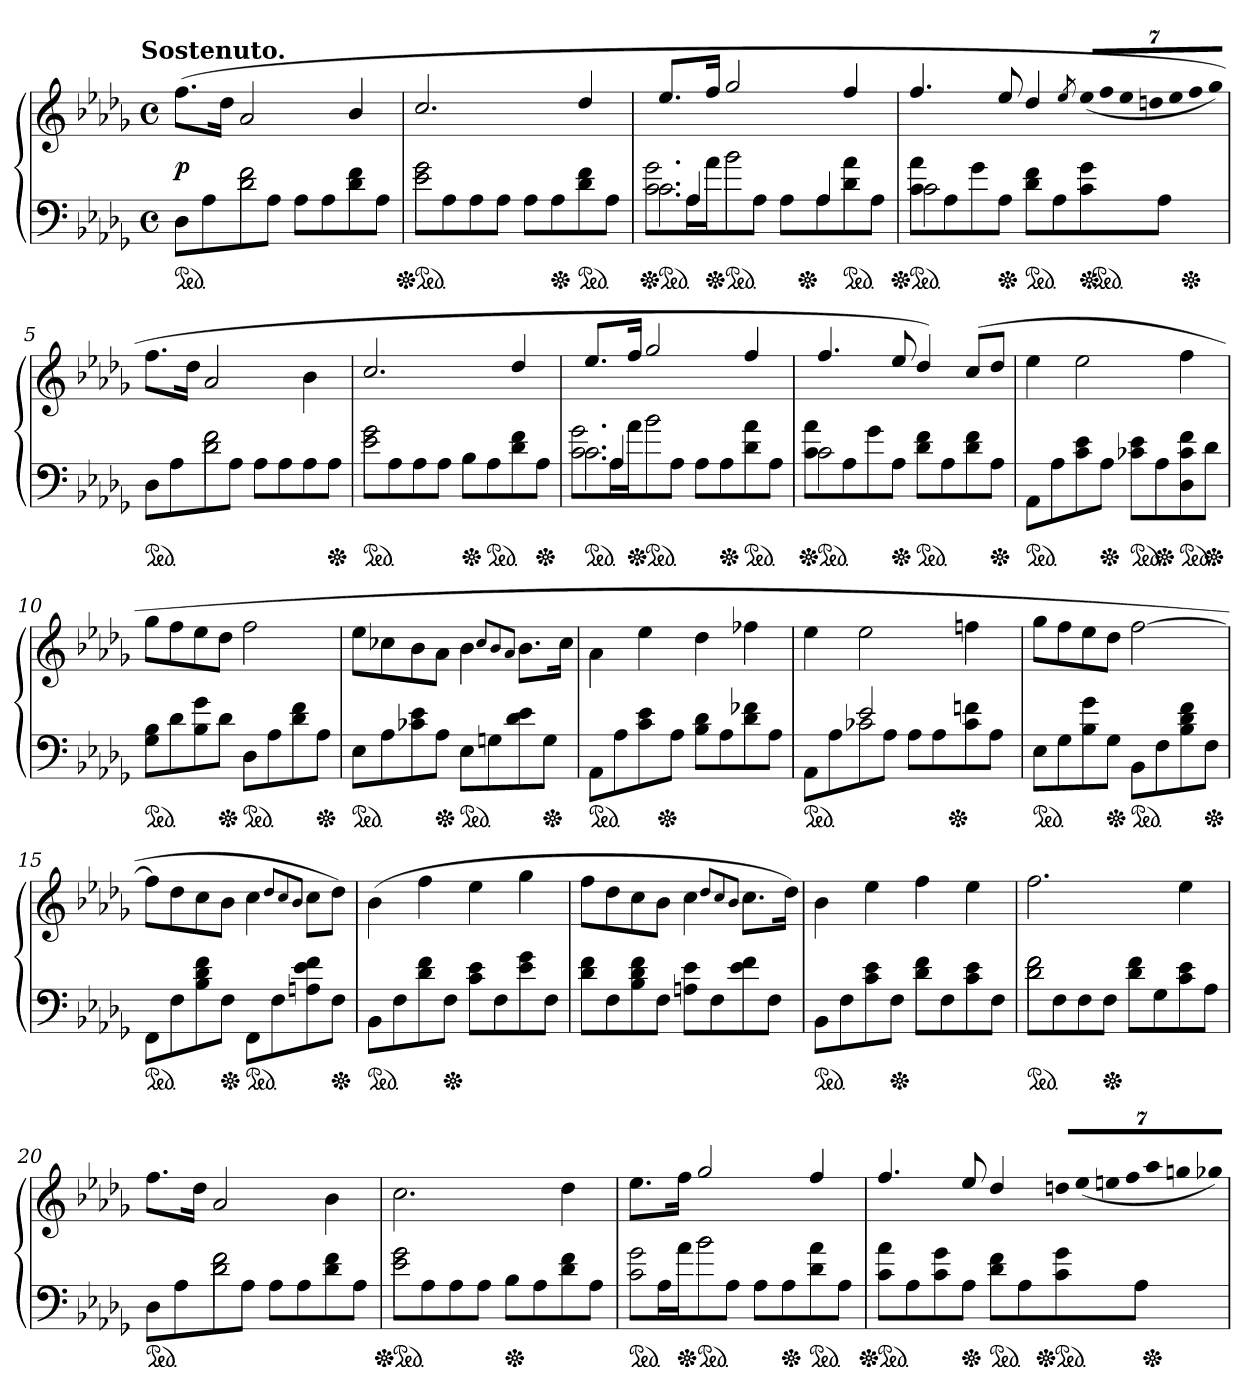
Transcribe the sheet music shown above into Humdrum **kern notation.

**kern	**kern	**dynam
*part1	*part1	*part1
*staff2	*staff1	*staff1/2
*clefF4	*clefG2	*
*k[b-e-a-d-g-]	*k[b-e-a-d-g-]	*
*D-:	*D-:	*
!!LO:TX:omd:t=Sostenuto.
*M4/4	*M4/4	*
*met(c)	*met(c)	*
*MM80	*MM80	*
=1	=1	=1
*^	*	*
*ped	*	*	*
4ryy	8D-L	(>8.ff\L	p
.	8A-	.	.
.	.	16dd-\Jk	.
!	!LO:N:vis=2	!	!
2d-\ 2f\	8d- 8f	2a-/	.
.	8A-J	.	.
.	8A-L	.	.
.	8A-	.	.
4ryy	8d- 8f	4b-/	.
.	8A-J	.	.
=2	=2	=2	=2
!	!LO:N:vis=2	!	!
*Xped	*	*	*
*ped	*	*	*
2e-\ 2g-\	8e-\ 8g-\	2.cc/	.
.	8A-	.	.
.	8A-	.	.
.	8A-J	.	.
2ryy	8A-L	.	.
*Xped	*	*	*
.	8A-	.	.
*ped	*	*	*
.	8d-\ 8f\	4dd-/	.
.	8A-J	.	.
=3	=3	=3	=3
*^	*^	*	*
!	!	!	!LO:N:vis=2.	!	!
*	*	*	*	*^	*
*Xped	*	*	*	*	*	*
*ped	*	*	*	*	*	*
8ryy	4ryy	2.c\	8c\ 8g-\	8.ee-/L	2ryy	.
4A-	.	.	16A-\	.	.	.
*Xped	*	*	*	*	*	*
.	.	.	16a-\	16ff/Jk	.	.
!	!	!	!LO:N:vis=2	!	!	!
*ped	*	*	*	*	*	*
.	2b-\	.	8b-\	2gg-/	.	.
4ryy	.	.	8A-\J	.	.	.
.	.	.	8A-\L	.	16ryy	.
*Xped	*	*	*	*	*	*
.	.	.	.	.	4..ryy	.
4A-	.	.	8A-\	.	.	.
*ped	*	*	*	*	*	*
.	4ryy	4ryy	8d-\ 8a-\	4ff/	.	.
8ryy	.	.	8A-\J	.	.	.
=4	=4	=4	=4	=4	=4	=4
!LO:N:vis=2	!	!	!	!	!	!
*	*v	*v	*v	*	*	*
*	*	*v	*v	*
*Xped	*	*	*
*ped	*	*	*
8c\ 8a-\	2c\	4.ff/	.
8A-\	.	.	.
8g-\	.	.	.
*Xped	*	*	*
8A-\J	.	8ee-/	.
*ped	*	*	*
8d-\ 8f\L	2rcyy	4dd-/	.
8A-\	.	.	.
.	.	8qee-/	.
!	!	!LO:N:vis=8	!
*Xped	*	*	*
8c\ 8g-\	.	(<28ee-/L	.
!	!	!LO:N:vis=8	!
*ped	*	*	*
.	.	28ff/	.
!	!	!LO:N:vis=8	!
.	.	28ee-/	.
!	!	!LO:N:vis=8	!
.	.	28ddn/	.
8A-\J	.	.	.
!	!	!LO:N:vis=8	!
.	.	28ee-/	.
!	!	!LO:N:vis=8	!
*Xped	*	*	*
.	.	28ff/	.
!	!	!LO:N:vis=8	!
.	.	28gg-/J)	.
=5	=5	=5	=5
*ped	*	*	*
4reyy	8D-L	8.ff\L	.
.	8A-	.	.
.	.	16dd-\Jk	.
!	!LO:N:vis=2	!	!
2d-\ 2f\	8d- 8f	2a-	.
.	8A-J	.	.
.	8A-L	.	.
.	8A-	.	.
4ryy	8A-	4b-\	.
*Xped	*	*	*
.	8A-J	.	.
=6	=6	=6	=6
!	!LO:N:vis=2	!	!
*ped	*	*	*
2e-\ 2g-\	8e-\ 8g-\	2.cc/	.
.	8A-	.	.
.	8A-	.	.
.	8A-J	.	.
*Xped	*	*	*
2ryy	8B-L	.	.
*ped	*	*	*
.	8A-	.	.
.	8d-\ 8f\	4dd-/	.
*Xped	*	*	*
.	8A-J	.	.
=7	=7	=7	=7
*^	*^	*	*
!	!	!	!LO:N:vis=2.	!	!
*ped	*	*	*	*	*
8ryy	4ryy	2.c\	8c\ 8g-\	8.ee-/L	.
4A-	.	.	16A-\	.	.
*Xped	*	*	*	*	*
.	.	.	16a-\	16ff/Jk	.
!	!	!	!LO:N:vis=2	!	!
*ped	*	*	*	*	*
.	2b-\	.	8b-\	2gg-/	.
4ryy	.	.	8A-\J	.	.
.	.	.	8A-\L	.	.
*Xped	*	*	*	*	*
4ryy	.	.	8A-\	.	.
*ped	*	*	*	*	*
.	4ryy	4ryy	8d-\ 8a-\	4ff/	.
8ryy	.	.	8A-\J	.	.
=8	=8	=8	=8	=8	=8
!	!LO:N:vis=2	!	!	!	!
*	*v	*v	*v	*	*
*Xped	*	*	*
*ped	*	*	*
2c\	8c\ 8a-\	4.ff/	.
.	8A-	.	.
.	8g-\	.	.
*Xped	*	*	*
.	8A-J	8ee-/	.
*ped	*	*	*
2rbyy	8d- 8fL	4dd-/)	.
.	8A-	.	.
.	8d- 8f	(>8cc/L	.
*Xped	*	*	*
.	8A-J	8dd-/J	.
*v	*v	*	*
=9	=9	=9
*ped	*	*
8AA-L	4ee-	.
8A-	.	.
8c 8e-	2ee-	.
*Xped	*	*
8A-J	.	.
*ped	*	*
8c-X 8e-L	.	.
*Xped	*	*
8A-	.	.
*ped	*	*
8D- 8c- 8f	4ff	.
*Xped	*	*
8d-J	.	.
=10	=10	=10
*ped	*	*
8G- 8B-L	8gg-L	.
8d-	8ff	.
8B- 8g-	8ee-	.
*Xped	*	*
8d-J	8dd-J	.
*ped	*	*
8D-L	2ff	.
8A-	.	.
8d- 8f	.	.
*Xped	*	*
8A-J	.	.
=11	=11	=11
*ped	*	*
8E-L	8ee-L	.
8A-	8cc-X	.
8c-X 8e-	8b-	.
*Xped	*	*
8A-J	8a-J	.
*ped	*	*
8E-L	4b-	.
8Gn	.	.
.	8qqcc-/L	.
.	8qqb-/	.
.	8qqa-/J	.
8d- 8e-	8.b-L	.
*Xped	*	*
8GJ	.	.
.	16cc-Jk	.
=12	=12	=12
*ped	*	*
*	*^	*
8AA-L	4a-\	3ryy	.
8A-	.	.	.
8c 8e-	4ee-	.	.
*Xped	*	*	*
.	.	3%2ryy	.
8A-J	.	.	.
8B- 8d-L	4dd-	.	.
8A-	.	.	.
8d- 8f-X	4ff-X	.	.
8A-J	.	.	.
=13	=13	=13	=13
*^	*	*	*
*ped	*	*	*	*
4rgyy	8AA-L	4ee-	2ryy	.
.	8A-	.	.	.
!	!LO:N:vis=2	!	!	!
2e-	8c-X	2ee-\	.	.
.	8A-J	.	.	.
.	8A-L	.	8.ryy	.
.	8A-	.	.	.
*Xped	*	*	*	*
.	.	.	4ryy	.
4rbyy	8c- 8fn	4ffn	.	.
.	8A-J	.	.	.
.	.	.	16ryy	.
*v	*v	*	*	*
*	*v	*v	*
=14	=14	=14
*ped	*	*
8E-L	8gg-L	.
8G-	8ff	.
8B- 8g-	8ee-	.
*Xped	*	*
8G-J	8dd-J	.
*ped	*	*
8BB-L	[2ff	.
8F	.	.
8B- 8d- 8f	.	.
*Xped	*	*
8FJ	.	.
=15	=15	=15
*ped	*	*
8FFL	8ffL]	.
8F	8dd-	.
8B- 8d- 8f	8cc	.
*Xped	*	*
8FJ	8b-J	.
*ped	*	*
8FFL	4cc	.
8F	.	.
.	8qqdd-/L	.
.	8qqcc/	.
.	8qqb-/J	.
8An 8e- 8f	8ccL	.
*Xped	*	*
8FJ	8dd-J)	.
=16	=16	=16
*ped	*	*
8BB-L	(>4b-	.
8F	.	.
8d- 8f	4ff	.
*Xped	*	*
8FJ	.	.
8c 8e-L	4ee-	.
8F	.	.
8e- 8g-	4gg-	.
8FJ	.	.
=17	=17	=17
8d- 8fL	8ffL	.
8F	8dd-	.
8B- 8d- 8f	8cc	.
8FJ	8b-J	.
8An 8e-L	4cc	.
8F	.	.
.	8qqdd-/L	.
.	8qqcc/	.
.	8qqb-/J	.
8e- 8f	8.ccL	.
8FJ	.	.
.	16dd-Jk)	.
=18	=18	=18
*ped	*	*
8BB-L	4b-	.
8F	.	.
8c 8e-	4ee-	.
*Xped	*	*
8FJ	.	.
8d- 8fL	4ff	.
8F	.	.
8c 8e-	4ee-	.
8FJ	.	.
=19	=19	=19
*^	*	*
!	!LO:N:vis=2	!	!
*ped	*	*	*
2d-\ 2f\	8d- 8f	2.ff\	.
.	8F	.	.
.	8F	.	.
*Xped	*	*	*
.	8FJ	.	.
2ryy	8d- 8fL	.	.
.	8G-	.	.
.	8c 8e-	4ee-	.
.	8A-J	.	.
=20	=20	=20	=20
*ped	*	*	*
4reyy	8D-L	8.ff\L	.
.	8A-	.	.
.	.	16dd-\Jk	.
!	!LO:N:vis=2	!	!
2d-\ 2f\	8d- 8f	2a-/	.
.	8A-J	.	.
.	8A-L	.	.
.	8A-	.	.
4rbyy	8d- 8f	4b-	.
.	8A-J	.	.
=21	=21	=21	=21
!	!LO:N:vis=2	!	!
*Xped	*	*	*
*ped	*	*	*
2e-\ 2g-\	8e- 8g-	2.cc	.
.	8A-	.	.
.	8A-	.	.
.	8A-J	.	.
*Xped	*	*	*
2rgyy	8B-L	.	.
.	8A-	.	.
.	8d- 8f	4dd-	.
.	8A-J	.	.
=22	=22	=22	=22
!	!LO:N:vis=2	!	!
*ped	*	*	*
4ryy	8c\ 8g-\	8.ee-\L	.
.	16A-\	.	.
*Xped	*	*	*
.	16a-\	16ff\Jk	.
!	!LO:N:vis=2	!	!
*ped	*	*	*
2b-\	8b-\	2gg-/	.
.	8A-\J	.	.
.	8A-\L	.	.
*Xped	*	*	*
.	8A-\	.	.
*ped	*	*	*
4ryy	8d-\ 8a-\	4ff/	.
.	8A-\J	.	.
*v	*v	*	*
=23	=23	=23
*	*^	*
*Xped	*	*	*
*ped	*	*	*
8c\ 8a-\L	4.ff/	2ryy	.
8A-	.	.	.
8c\ 8g-\	.	.	.
*Xped	*	*	*
8A-J	8ee-/	.	.
*ped	*	*	*
8d-\ 8f\L	4dd-/	8.ryy	.
8A-	.	.	.
*Xped	*	*	*
.	.	4ryy	.
!	!LO:N:vis=8	!	!
*ped	*	*	*
8c\ 8g-\	28ddn/L	.	.
!	!LO:N:vis=8	!	!
.	(<28ee-/	.	.
!	!LO:N:vis=8	!	!
.	28een/	.	.
!	!LO:N:vis=8	!	!
.	28ff/	.	.
8A-J	.	.	.
!	!LO:N:vis=8	!	!
*Xped	*	*	*
.	28aa-/	.	.
!	!LO:N:vis=8	!	!
.	28ggn/	.	.
.	.	16ryy	.
!	!LO:N:vis=8	!	!
.	28gg-X/J)	.	.
*	*v	*v	*
=	=	=
*-	*-	*-
